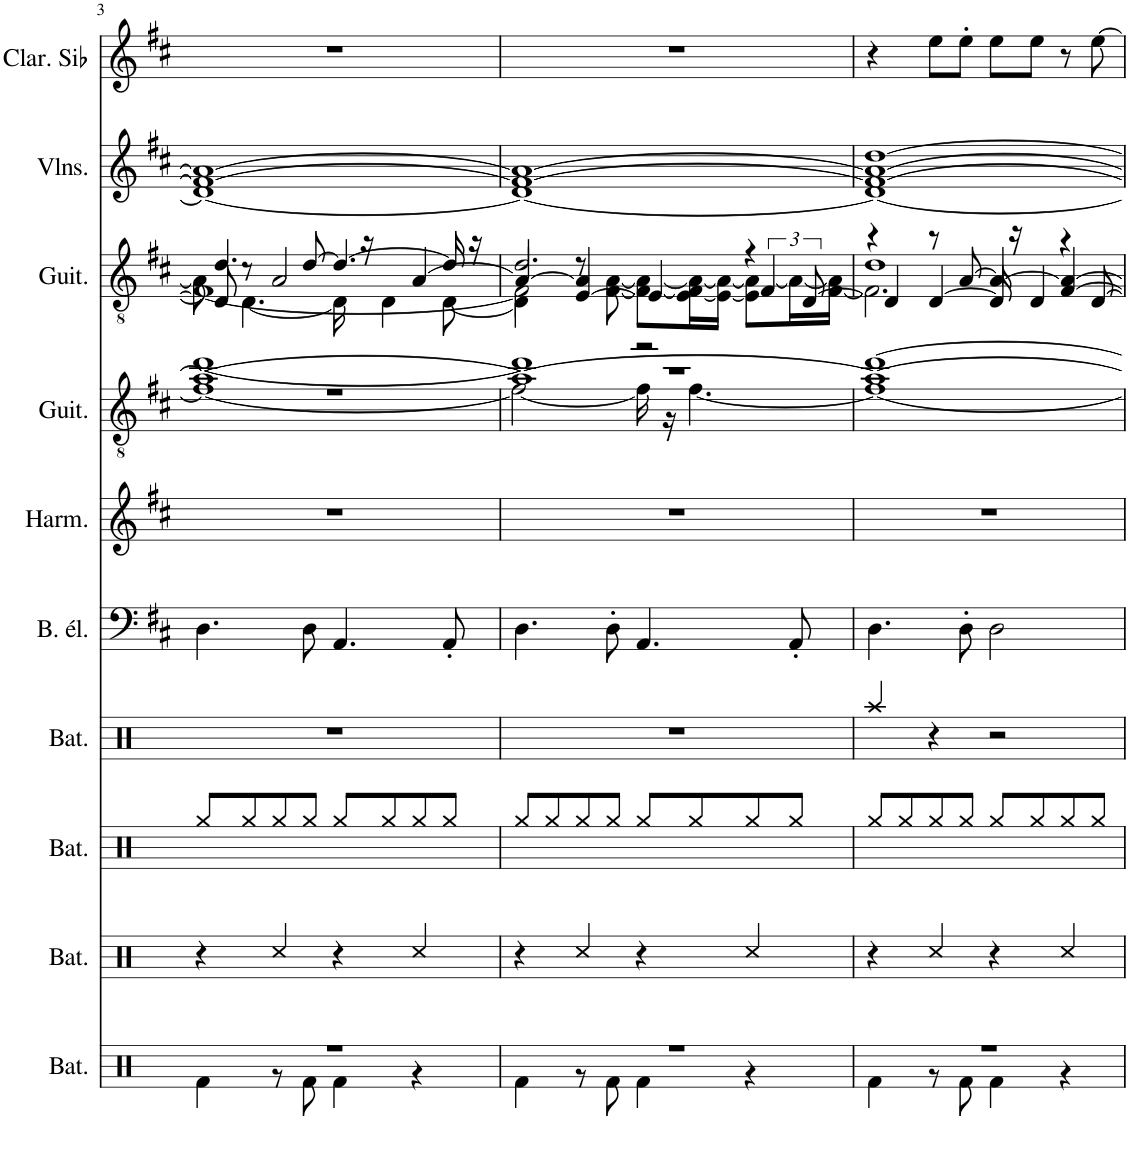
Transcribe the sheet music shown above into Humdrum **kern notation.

**kern	**kern	**kern	**kern	**kern	**kern	**kern	**kern	**kern	**kern
*part10	*part9	*part8	*part7	*part6	*part5	*part4	*part3	*part2	*part1
*staff10	*staff9	*staff8	*staff7	*staff6	*staff5	*staff4	*staff3	*staff2	*staff1
*I"Batterie, Drums	*I"Batterie, Drums	*I"Batterie, Drums	*I"Batterie, Drums	*I"Basse électrique, Electric Bass (finger)	*I"Harmonica, Harmonica	*I"Guitare acoustique, Electric Guitar (jazz)	*I"Guitare acoustique, Electric Guitar (jazz)	*I"Violons, String Ensemble 1	*I"Clarinette en Sib
*I'Bat.	*I'Bat.	*I'Bat.	*I'Bat.	*I'B. él.	*I'Harm.	*I'Guit.	*I'Guit.	*I'Vlns.	*I'Clar. Sib
!!LO:PB:g=z
*clefX	*clefX	*clefX	*clefX	*clefF4	*clefG2	*clefGv2	*clefGv2	*clefG2	*clefG2
*	*	*	*	*Trd7c12	*	*	*	*	*Trd1c2
*k[]	*k[]	*k[]	*k[]	*k[f#c#]	*k[f#c#]	*k[f#c#]	*k[f#c#]	*k[f#c#]	*k[f#c#]
*M4/4	*M4/4	*M4/4	*M4/4	*M4/4	*M4/4	*M4/4	*M4/4	*M4/4	*M4/4
=3	=3	=3	=3	=3	=3	=3	=3	=3	=3
*^	*	*	*	*	*	*^	*^	*^	*
*	*	*	*	*	*	*	*	*^	*	*^	*	*	*
*	*	*	*	*	*	*	*	*	*^	*	*	*^	*	*	*
1r	4Rf\	4r	8Rgg/L	1r	4.D\	1r	1r	[1dd	1a_	1f#_	4.d/	8A\]	8D/]	1F#_	1f#_ 1a_	1d_	1r
.	.	.	8Rgg/	.	.	.	.	.	.	.	.	[4.D\	8r	.	.	.	.
.	8r	4Rcc/	8Rgg/	.	.	.	.	.	.	.	.	.	2A/	.	.	.	.
.	8Rf\	.	8Rgg/J	.	8D\	.	.	.	.	.	[8d/	.	.	.	.	.	.
.	4Rf\	4r	8Rgg/L	.	4.AA/	.	.	.	.	.	4.d/_	16D\]	.	.	.	.	.
.	.	.	.	.	.	.	.	.	.	.	.	16r	.	.	.	.	.
.	.	.	8Rgg/	.	.	.	.	.	.	.	.	4D\	.	.	.	.	.
.	4r	4Rcc/	8Rgg/	.	.	.	.	.	.	.	.	.	[4A/	.	.	.	.
.	.	.	8Rgg/J	.	8AA'/	.	.	.	.	.	16d/]	[8D\	.	.	.	.	.
.	.	.	.	.	.	.	.	.	.	.	16r	.	.	.	.	.	.
=4	=4	=4	=4	=4	=4	=4	=4	=4	=4	=4	=4	=4	=4	=4	=4	=4	=4
1r	4Rf\	4r	8Rgg/L	1r	4.D\	1r	1r	1dd]	1a_	2f#\_	2.d/	4D\]	4A/_	2F#\]	1f#_ 1a_	1d_	1r
.	.	.	8Rgg/	.	.	.	.	.	.	.	.	.	.	.	.	.	.
.	8r	4Rcc/	8Rgg/	.	.	.	.	.	.	.	.	8r	[4E/ 4A/]	.	.	.	.
.	8Rf\	.	8Rgg/J	.	8D'\	.	.	.	.	.	.	[8F#\ [8A\	.	.	.	.	.
.	4Rf\	4r	8Rgg/L	.	4.AA/	.	.	.	.	16f#\]	.	8F#\_ 8A\_L	4E/]	2r	.	.	.
.	.	.	.	.	.	.	.	.	.	16r	.	.	.	.	.	.	.
.	.	.	8Rgg/	.	.	.	.	.	.	[4.f#\	.	[16E\ 16F#\] 16A\_L	.	.	.	.	.
.	.	.	.	.	.	.	.	.	.	.	.	16E\_ 16A\_JJ	.	.	.	.	.
.	4r	4Rcc/	8Rgg/	.	.	.	.	.	.	.	4r	8E\] 8A\_L	6F#/	.	.	.	.
.	.	.	8Rgg/J	.	8AA'/	.	.	.	.	.	.	16A\L_	.	.	.	.	.
.	.	.	.	.	.	.	.	.	.	.	.	.	[12D/	.	.	.	.
.	.	.	.	.	.	.	.	.	.	.	.	[16F#\ 16A\]JJ	.	.	.	.	.
*	*	*	*	*	*	*	*	*	*v	*v	*	*	*	*	*	*	*
=5	=5	=5	=5	=5	=5	=5	=5	=5	=5	=5	=5	=5	=5	=5	=5	=5
1r	4Rf\	4r	8Rgg/L	4Raa/	4.D\	1r	[1dd	1a_	1f#_	4r	2.F#\]	4D/]	1d	1f#_ 1a_ [1dd	1d_	4r
.	.	.	8Rgg/	.	.	.	.	.	.	.	.	.	.	.	.	.
.	8r	4Rcc/	8Rgg/	4r	.	.	.	.	.	[4D/	.	8r	.	.	.	8ee\L
.	8Rf\	.	8Rgg/J	.	8D'\	.	.	.	.	.	.	[8A/	.	.	.	8ee'\J
.	4Rf\	4r	8Rgg/L	2r	2D\	.	.	.	.	16D/]	.	4A/_	.	.	.	8ee\L
.	.	.	.	.	.	.	.	.	.	16r	.	.	.	.	.	.
.	.	.	8Rgg/	.	.	.	.	.	.	4D/	.	.	.	.	.	8ee\J
.	4r	4Rcc/	8Rgg/	.	.	.	.	.	.	.	4r	[4F#/ 4A/_	.	.	.	8r
.	.	.	8Rgg/J	.	.	.	.	.	.	[8D/	.	.	.	.	.	[8ee\
*	*	*	*	*	*	*	*v	*v	*v	*	*	*	*	*v	*v	*
*v	*v	*	*	*	*	*	*	*v	*v	*v	*v	*	*
=	=	=	=	=	=	=	=	=	=
*-	*-	*-	*-	*-	*-	*-	*-	*-	*-
